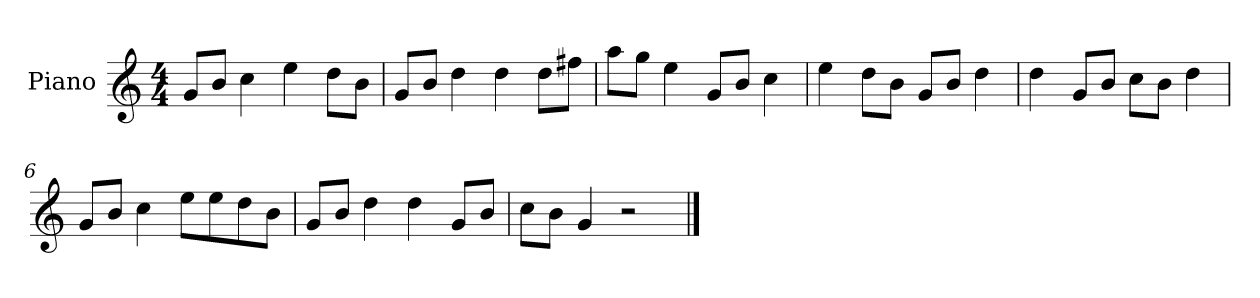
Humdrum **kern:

**kern
*part1
*staff1
*I"Piano
*I'P-no
*clefG2
*k[]
*M4/4
*MM90
=1
8g/L
8b/J
4cc\
4ee\
8dd\L
8b\J
=2
8g/L
8b/J
4dd\
4dd\
8dd\L
8ff#X\J
=3
8aa\L
8gg\J
4ee\
8g/L
8b/J
4cc\
=4
4ee\
8dd\L
8b\J
8g/L
8b/J
4dd\
=5
4dd\
8g/L
8b/J
8cc\L
8b\J
4dd\
=6
8g/L
8b/J
4cc\
8ee\L
8ee\
8dd\
8b\J
!!LO:LB:g=z
=7
8g/L
8b/J
4dd\
4dd\
8g/L
8b/J
=8
8cc\L
8b\J
4g/
2r
==
*-
